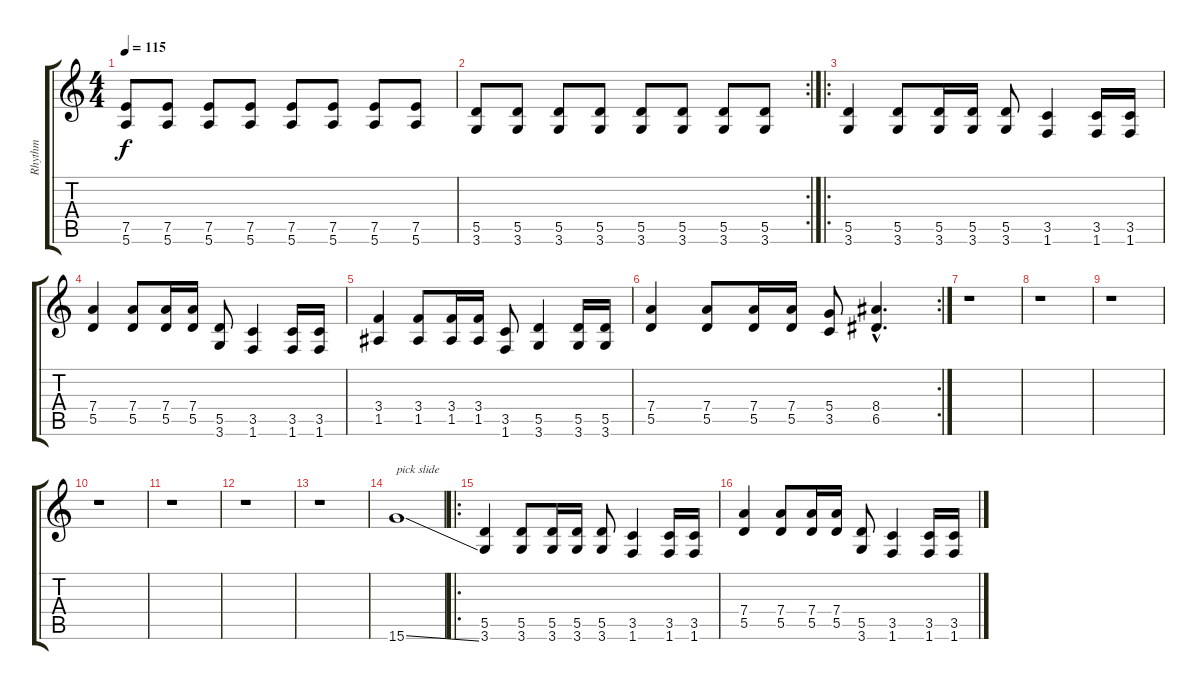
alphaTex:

\track ("Rhythm" "Rhythm") {instrument distortionguitar}
\staff {score tabs}
\tuning (E4 B3 G3 D3 A2 E2) {hide}
\ts (4 4)
\tempo 115
\clef g2
\ks c
(7.5 5.6).8{dy f} (7.5 5.6).8 (7.5 5.6).8 (7.5 5.6).8 (7.5 5.6).8 (7.5 5.6).8 (7.5 5.6).8 (7.5 5.6).8 |
\rc 2
(5.5 3.6).8 (5.5 3.6).8 (5.5 3.6).8 (5.5 3.6).8 (5.5 3.6).8 (5.5 3.6).8 (5.5 3.6).8 (5.5 3.6).8 |
\ro
(5.5 3.6).4 (5.5 3.6).8 (5.5 3.6).16 (5.5 3.6).16 (5.5 3.6).8 (3.5 1.6).4 (3.5 1.6).16 (3.5 1.6).16 |
(7.4 5.5).4 (7.4 5.5).8 (7.4 5.5).16 (7.4 5.5).16 (5.5 3.6).8 (3.5 1.6).4 (3.5 1.6).16 (3.5 1.6).16 |
(3.4 1.5).4 (3.4 1.5).8 (3.4 1.5).16 (3.4 1.5).16 (3.5 1.6).8 (5.5 3.6).4 (5.5 3.6).16 (5.5 3.6).16 |
\rc 2
(7.4 5.5).4 (7.4 5.5).8 (7.4 5.5).16 (7.4 5.5).16 (5.4 3.5).8 (8.4{hac} 6.5{hac}).4{d} |
r.1 |
r.1 |
r.1 |
r.1 |
r.1 |
r.1 |
r.1 |
15.6{ss}.1{txt "pick slide"} |
\ro
(5.5 3.6).4 (5.5 3.6).8 (5.5 3.6).16 (5.5 3.6).16 (5.5 3.6).8 (3.5 1.6).4 (3.5 1.6).16 (3.5 1.6).16 |
(7.4 5.5).4 (7.4 5.5).8 (7.4 5.5).16 (7.4 5.5).16 (5.5 3.6).8 (3.5 1.6).4 (3.5 1.6).16 (3.5 1.6).16
